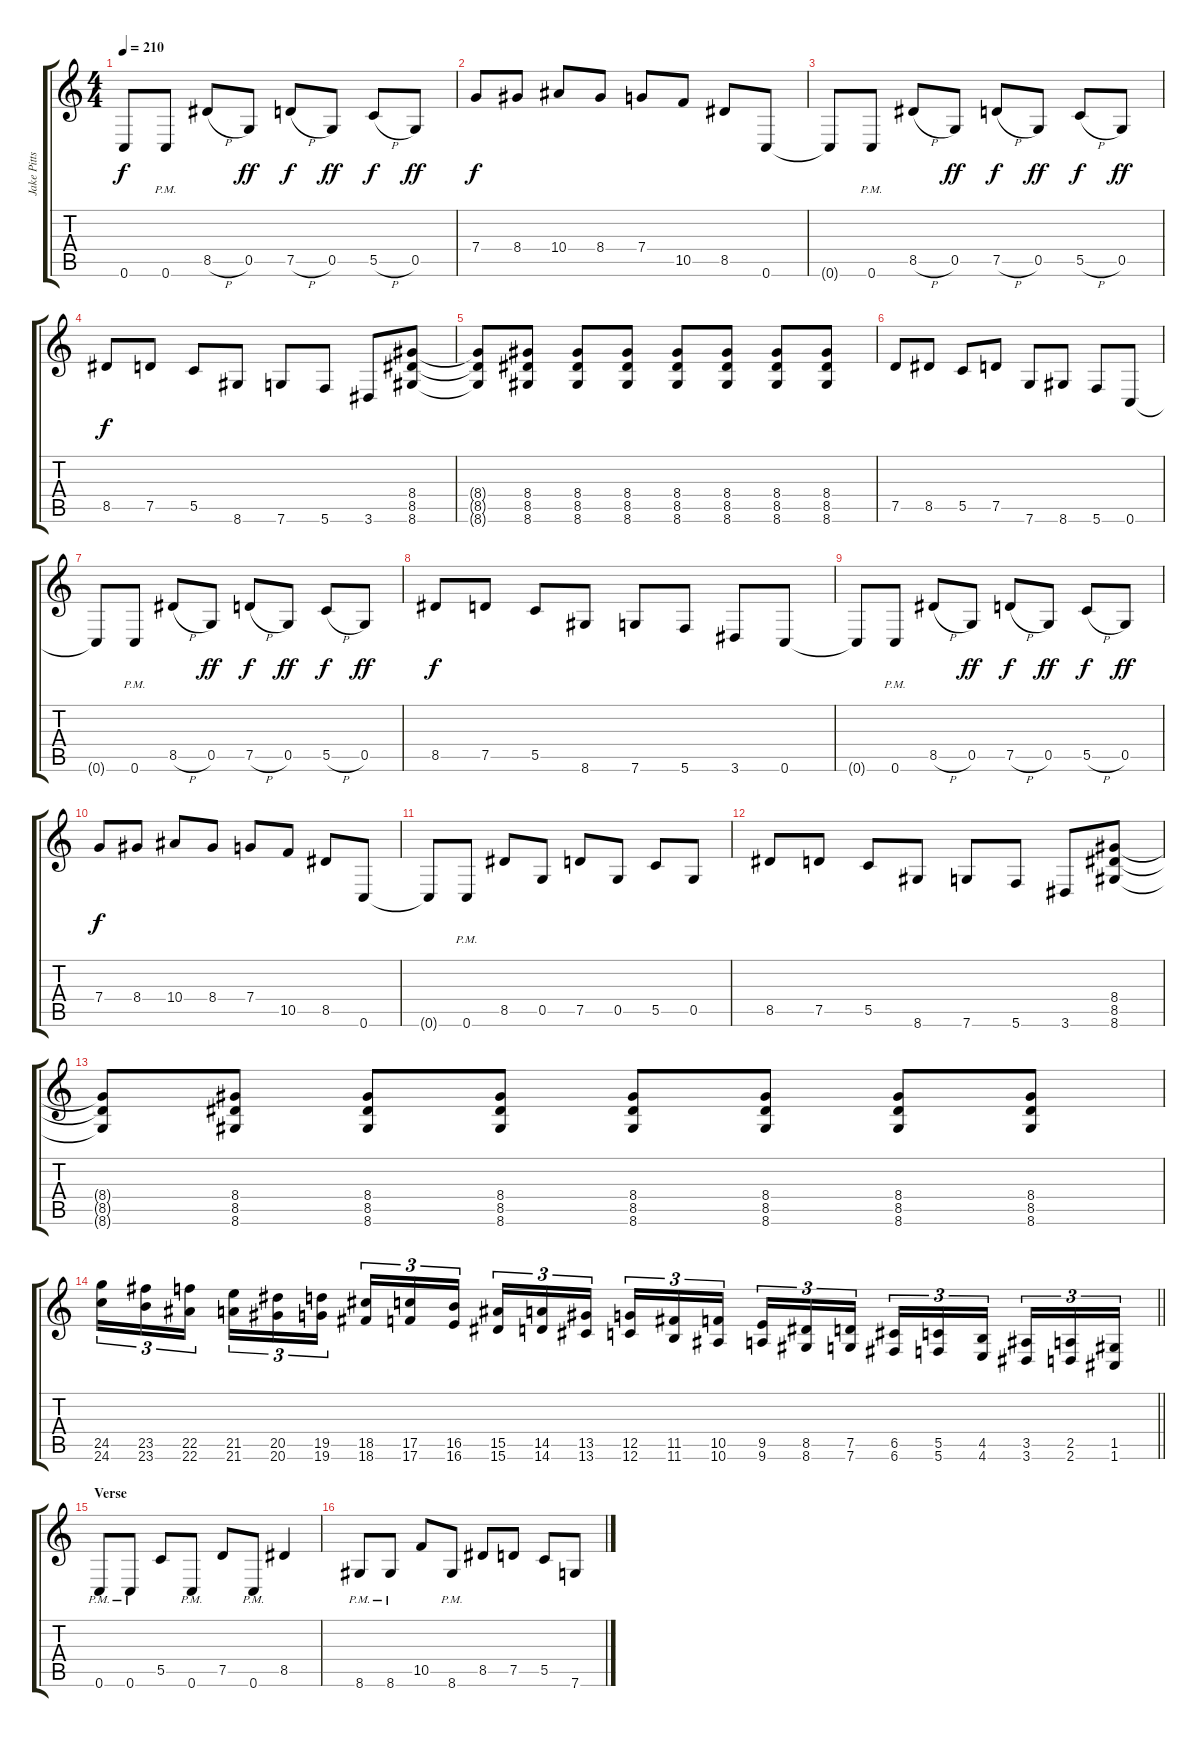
\track ("Jake Pitts" "Jake Pitts") {instrument distortionguitar}
\staff {score tabs}
\tuning (D4 A3 F3 C3 G2 C2) {hide}
\ts (4 4)
\tempo 210
\clef g2
\ks c
0.6{t}.8{dy f} 0.6{pm}.8 8.5{h}.8 0.5.8{dy ff} 7.5{h}.8{dy f} 0.5.8{dy ff} 5.5{h}.8{dy f} 0.5.8{dy ff} |
7.4.8{dy f} 8.4.8 10.4.8 8.4.8 7.4.8 10.5.8 8.5.8 0.6.8 |
0.6{t}.8 0.6{pm}.8 8.5{h}.8 0.5.8{dy ff} 7.5{h}.8{dy f} 0.5.8{dy ff} 5.5{h}.8{dy f} 0.5.8{dy ff} |
8.5.8{dy f} 7.5.8 5.5.8 8.6.8 7.6.8 5.6.8 3.6.8 (8.4 8.5 8.6).8 |
(8.4{t} 8.5{t} 8.6{t}).8 (8.4 8.5 8.6).8 (8.4 8.5 8.6).8 (8.4 8.5 8.6).8 (8.4 8.5 8.6).8 (8.4 8.5 8.6).8 (8.4 8.5 8.6).8 (8.4 8.5 8.6).8 |
7.5.8 8.5.8 5.5.8 7.5.8 7.6.8 8.6.8 5.6.8 0.6.8 |
0.6{t}.8 0.6{pm}.8 8.5{h}.8 0.5.8{dy ff} 7.5{h}.8{dy f} 0.5.8{dy ff} 5.5{h}.8{dy f} 0.5.8{dy ff} |
8.5.8{dy f} 7.5.8 5.5.8 8.6.8 7.6.8 5.6.8 3.6.8 0.6.8 |
0.6{t}.8 0.6{pm}.8 8.5{h}.8 0.5.8{dy ff} 7.5{h}.8{dy f} 0.5.8{dy ff} 5.5{h}.8{dy f} 0.5.8{dy ff} |
7.4.8{dy f} 8.4.8 10.4.8 8.4.8 7.4.8 10.5.8 8.5.8 0.6.8 |
0.6{t}.8 0.6{pm}.8 8.5.8 0.5.8 7.5.8 0.5.8 5.5.8 0.5.8 |
8.5.8 7.5.8 5.5.8 8.6.8 7.6.8 5.6.8 3.6.8 (8.4 8.5 8.6).8 |
(8.4{t} 8.5{t} 8.6{t}).8 (8.4 8.5 8.6).8 (8.4 8.5 8.6).8 (8.4 8.5 8.6).8 (8.4 8.5 8.6).8 (8.4 8.5 8.6).8 (8.4 8.5 8.6).8 (8.4 8.5 8.6).8 |
\barLineRight lightlight
(24.5 24.6).16{tu (3 2)} (23.5 23.6).16{tu (3 2)} (22.5 22.6).16{tu (3 2) beam splitsecondary} (21.5 21.6).16{tu (3 2)} (20.5 20.6).16{tu (3 2)} (19.5 19.6).16{tu (3 2)} (18.5 18.6).16{tu (3 2)} (17.5 17.6).16{tu (3 2)} (16.5 16.6).16{tu (3 2) beam splitsecondary} (15.5 15.6).16{tu (3 2)} (14.5 14.6).16{tu (3 2)} (13.5 13.6).16{tu (3 2)} (12.5 12.6).16{tu (3 2)} (11.5 11.6).16{tu (3 2)} (10.5 10.6).16{tu (3 2) beam splitsecondary} (9.5 9.6).16{tu (3 2)} (8.5 8.6).16{tu (3 2)} (7.5 7.6).16{tu (3 2)} (6.5 6.6).16{tu (3 2)} (5.5 5.6).16{tu (3 2)} (4.5 4.6).16{tu (3 2) beam splitsecondary} (3.5 3.6).16{tu (3 2)} (2.5 2.6).16{tu (3 2)} (1.5 1.6).16{tu (3 2)} |
\section ("" "Verse")
0.6{pm}.8 0.6{pm}.8 5.5.8 0.6{pm}.8 7.5.8 0.6{pm}.8 8.5.4 |
8.6{pm}.8 8.6{pm}.8 10.5.8 8.6{pm}.8 8.5.8 7.5.8 5.5.8 7.6.8
